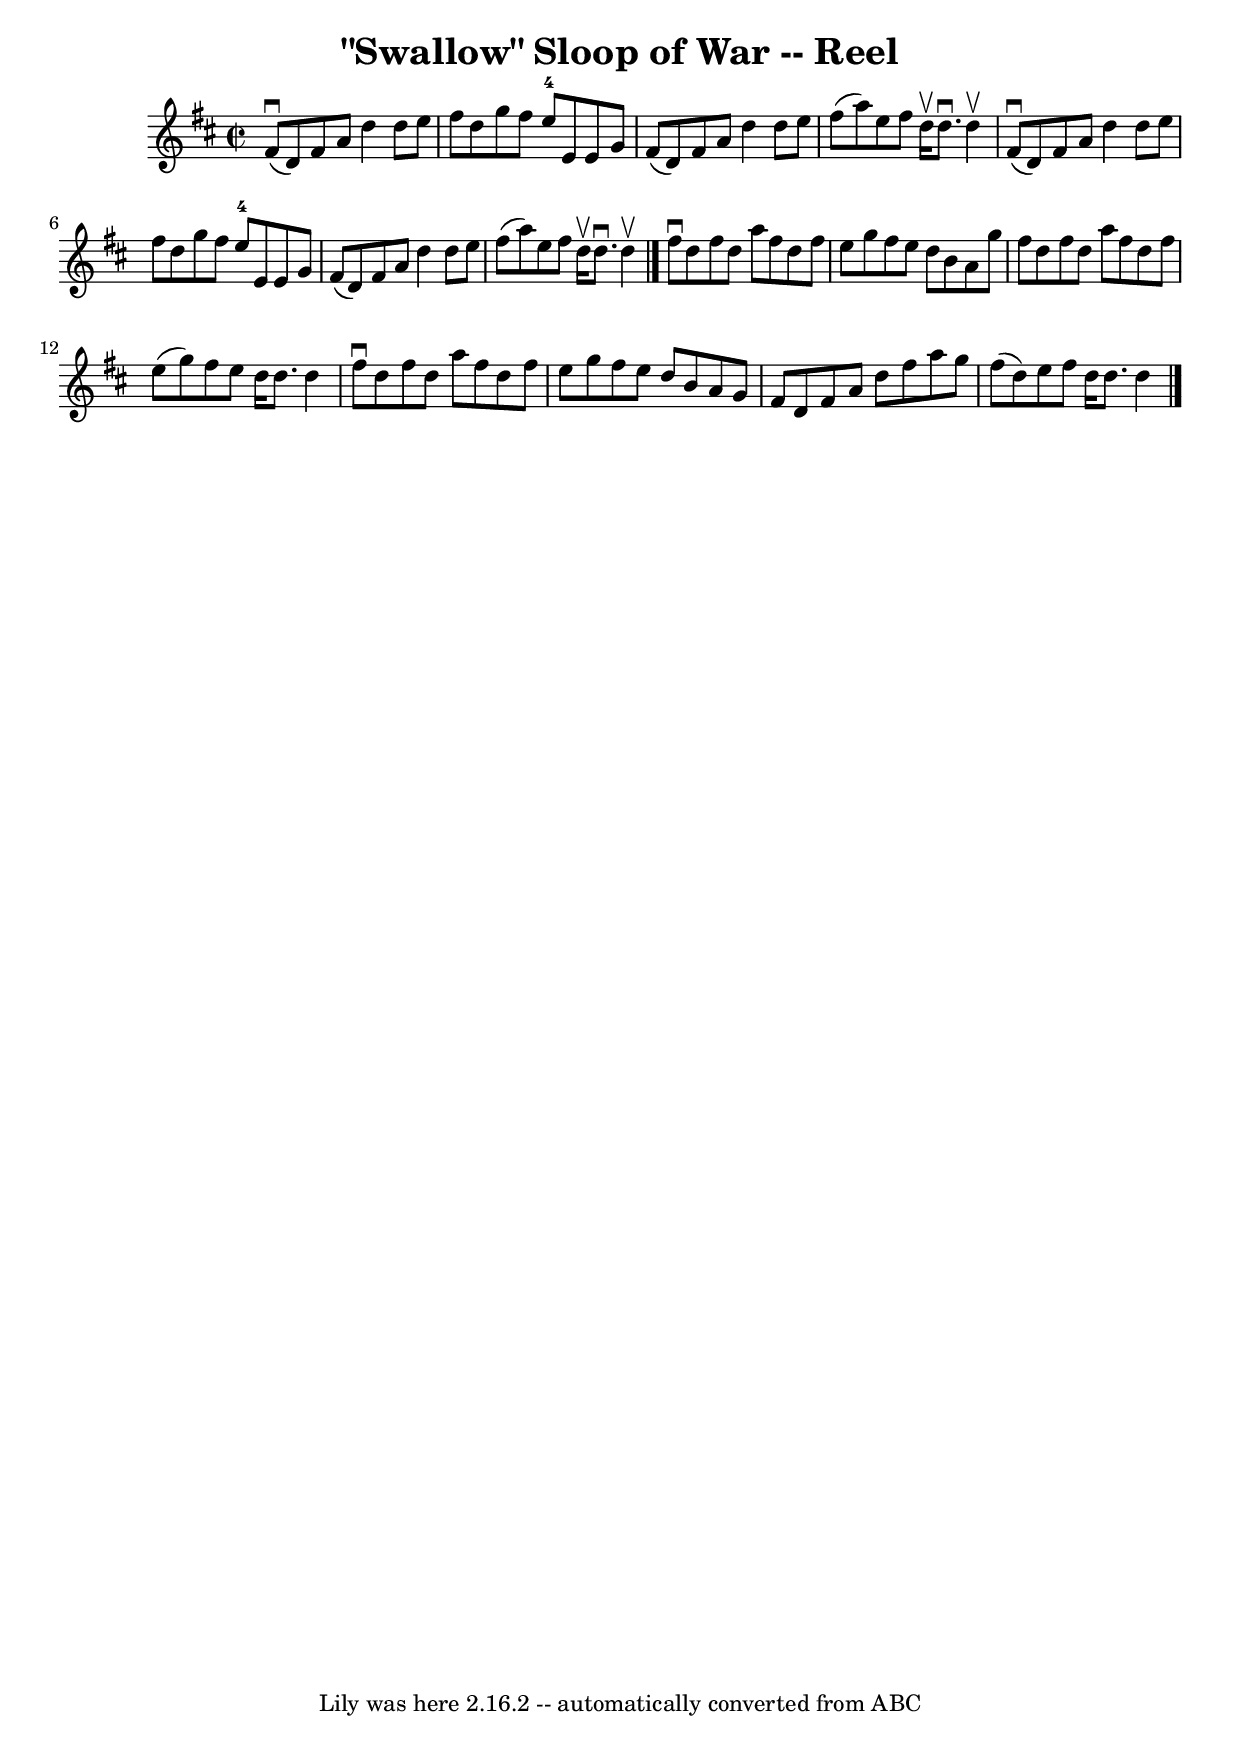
\version "2.7.40"
\include "Mammoth.ily"
\header {
	%% book = "Ryan's Mammoth Collection"
	crossRefNumber = "1"
	footnotes = "\\\\366"
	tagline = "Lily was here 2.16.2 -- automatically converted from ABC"
	title = "\"Swallow\" Sloop of War -- Reel"
}
voicedefault =  {
\set Score.defaultBarType = "empty"

\override Staff.TimeSignature #'style = #'C
 \time 2/2 \key d \major fis'8^\downbow(d'8) fis'8 a'8 d''4    
d''8 e''8    |
 fis''8 d''8 g''8 fis''8 e''8-4   
e'8 e'8 g'8    |
 fis'8 (d'8) fis'8 a'8 d''4    
d''8 e''8    |
 fis''8 (a''8) e''8 fis''8 d''16 
^\upbow d''8.^\downbow d''4^\upbow   |
 fis'8^\downbow(d'8  
-) fis'8 a'8 d''4 d''8 e''8    |
 fis''8 d''8 g''8  
 fis''8 e''8-4 e'8 e'8 g'8    |
 fis'8 (d'8)   
fis'8 a'8 d''4 d''8 e''8    |
 fis''8 (a''8) e''8   
 fis''8 d''16^\upbow d''8.^\downbow d''4^\upbow   \bar "|."     
fis''8^\downbow d''8 fis''8 d''8 a''8 fis''8 d''8 fis''8   
 |
 e''8 g''8 fis''8 e''8 d''8 b'8 a'8 g''8    
|
 fis''8 d''8 fis''8 d''8 a''8 fis''8 d''8 fis''8 
   |
 e''8 (g''8) fis''8 e''8 d''16 d''8. d''4    
|
 fis''8^\downbow d''8 fis''8 d''8 a''8 fis''8    
d''8 fis''8    |
 e''8 g''8 fis''8 e''8 d''8 b'8    
a'8 g'8    |
 fis'8 d'8 fis'8 a'8 d''8 fis''8 a''8 
 g''8    |
 fis''8 (d''8) e''8 fis''8 d''16 d''8.    
d''4    \bar "|."   
}

\score{
    <<

	\context Staff="default"
	{
	    \voicedefault 
	}

    >>
	\layout {
	}
	\midi {}
}
